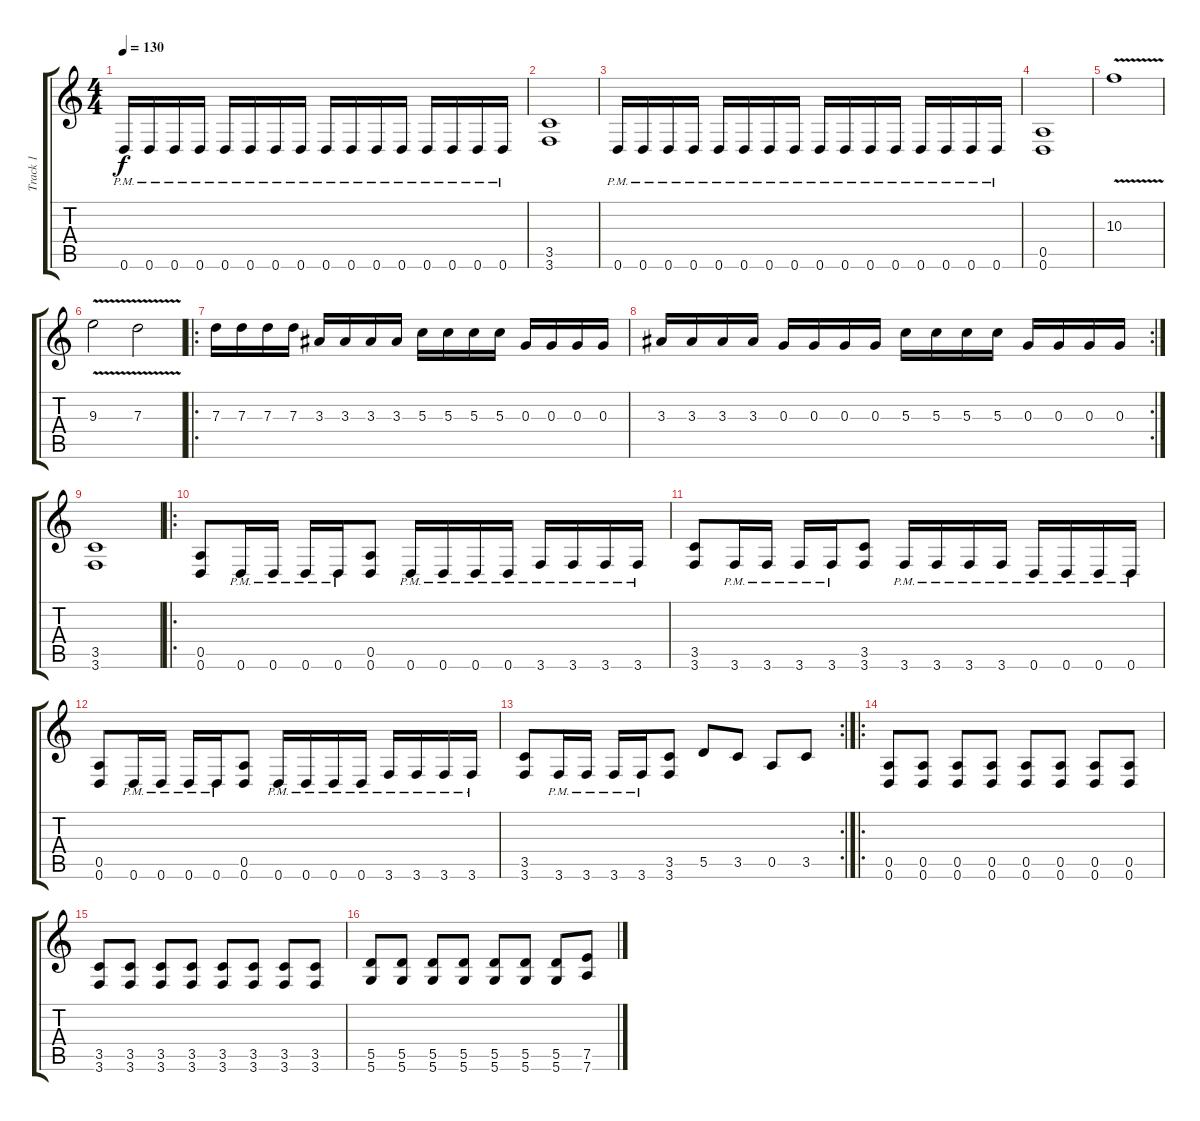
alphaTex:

\track ("Track 1" "Track 1") {instrument distortionguitar}
\staff {score tabs}
\tuning (E4 B3 G3 D3 A2 D2) {hide}
\ts (4 4)
\tempo 130
\clef g2
\ks c
0.6{pm}.16{dy f} 0.6{pm}.16 0.6{pm}.16 0.6{pm}.16 0.6{pm}.16 0.6{pm}.16 0.6{pm}.16 0.6{pm}.16 0.6{pm}.16 0.6{pm}.16 0.6{pm}.16 0.6{pm}.16 0.6{pm}.16 0.6{pm}.16 0.6{pm}.16 0.6{pm}.16 |
(3.5 3.6).1 |
0.6{pm}.16 0.6{pm}.16 0.6{pm}.16 0.6{pm}.16 0.6{pm}.16 0.6{pm}.16 0.6{pm}.16 0.6{pm}.16 0.6{pm}.16 0.6{pm}.16 0.6{pm}.16 0.6{pm}.16 0.6{pm}.16 0.6{pm}.16 0.6{pm}.16 0.6{pm}.16 |
(0.5 0.6).1 |
10.3{v}.1 |
9.3{v}.2 7.3{v}.2 |
\ro
7.3.16 7.3.16 7.3.16 7.3.16 3.3.16 3.3.16 3.3.16 3.3.16 5.3.16 5.3.16 5.3.16 5.3.16 0.3.16 0.3.16 0.3.16 0.3.16 |
\rc 2
3.3.16 3.3.16 3.3.16 3.3.16 0.3.16 0.3.16 0.3.16 0.3.16 5.3.16 5.3.16 5.3.16 5.3.16 0.3.16 0.3.16 0.3.16 0.3.16 |
(3.5 3.6).1 |
\ro
(0.5 0.6).8 0.6{pm}.16 0.6{pm}.16 0.6{pm}.16 0.6{pm}.16 (0.5 0.6).8 0.6{pm}.16 0.6{pm}.16 0.6{pm}.16 0.6{pm}.16 3.6{pm}.16 3.6{pm}.16 3.6{pm}.16 3.6{pm}.16 |
(3.5 3.6).8 3.6{pm}.16 3.6{pm}.16 3.6{pm}.16 3.6{pm}.16 (3.5 3.6).8 3.6{pm}.16 3.6{pm}.16 3.6{pm}.16 3.6{pm}.16 0.6{pm}.16 0.6{pm}.16 0.6{pm}.16 0.6{pm}.16 |
(0.5 0.6).8 0.6{pm}.16 0.6{pm}.16 0.6{pm}.16 0.6{pm}.16 (0.5 0.6).8 0.6{pm}.16 0.6{pm}.16 0.6{pm}.16 0.6{pm}.16 3.6{pm}.16 3.6{pm}.16 3.6{pm}.16 3.6{pm}.16 |
\rc 2
(3.5 3.6).8 3.6{pm}.16 3.6{pm}.16 3.6{pm}.16 3.6{pm}.16 (3.5 3.6).8 5.5.8 3.5.8 0.5.8 3.5.8 |
\ro
(0.5 0.6).8 (0.5 0.6).8 (0.5 0.6).8 (0.5 0.6).8 (0.5 0.6).8 (0.5 0.6).8 (0.5 0.6).8 (0.5 0.6).8 |
(3.5 3.6).8 (3.5 3.6).8 (3.5 3.6).8 (3.5 3.6).8 (3.5 3.6).8 (3.5 3.6).8 (3.5 3.6).8 (3.5 3.6).8 |
(5.5 5.6).8 (5.5 5.6).8 (5.5 5.6).8 (5.5 5.6).8 (5.5 5.6).8 (5.5 5.6).8 (5.5 5.6).8 (7.5 7.6).8
